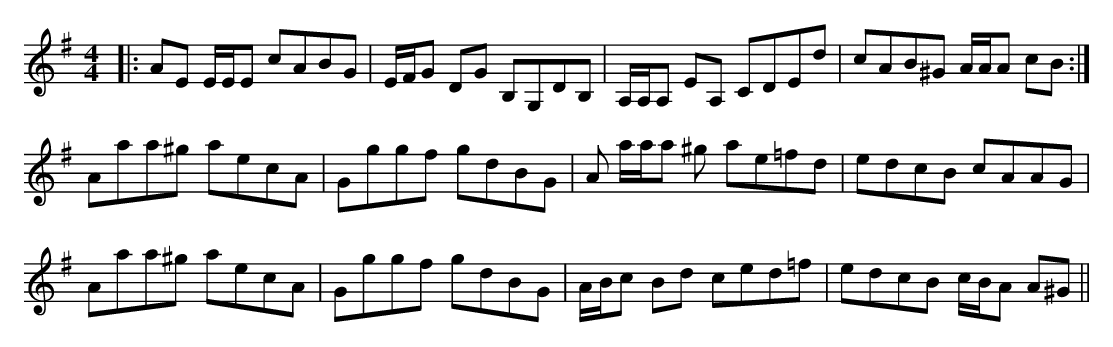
X:1
M:4/4
K:Ador
|:AE E/E/E cABG|E/F/G DG B,G,DB,|A,/A,/A, EA, CDEd|cAB^G A/A/A cB:|
Aaa^g aecA|Gggf gdBG|A a/a/a ^g ae=fd|edcB cAAG|
Aaa^g aecA|Gggf gdBG|A/B/c Bd ced=f|edcB c/B/A A^G||
